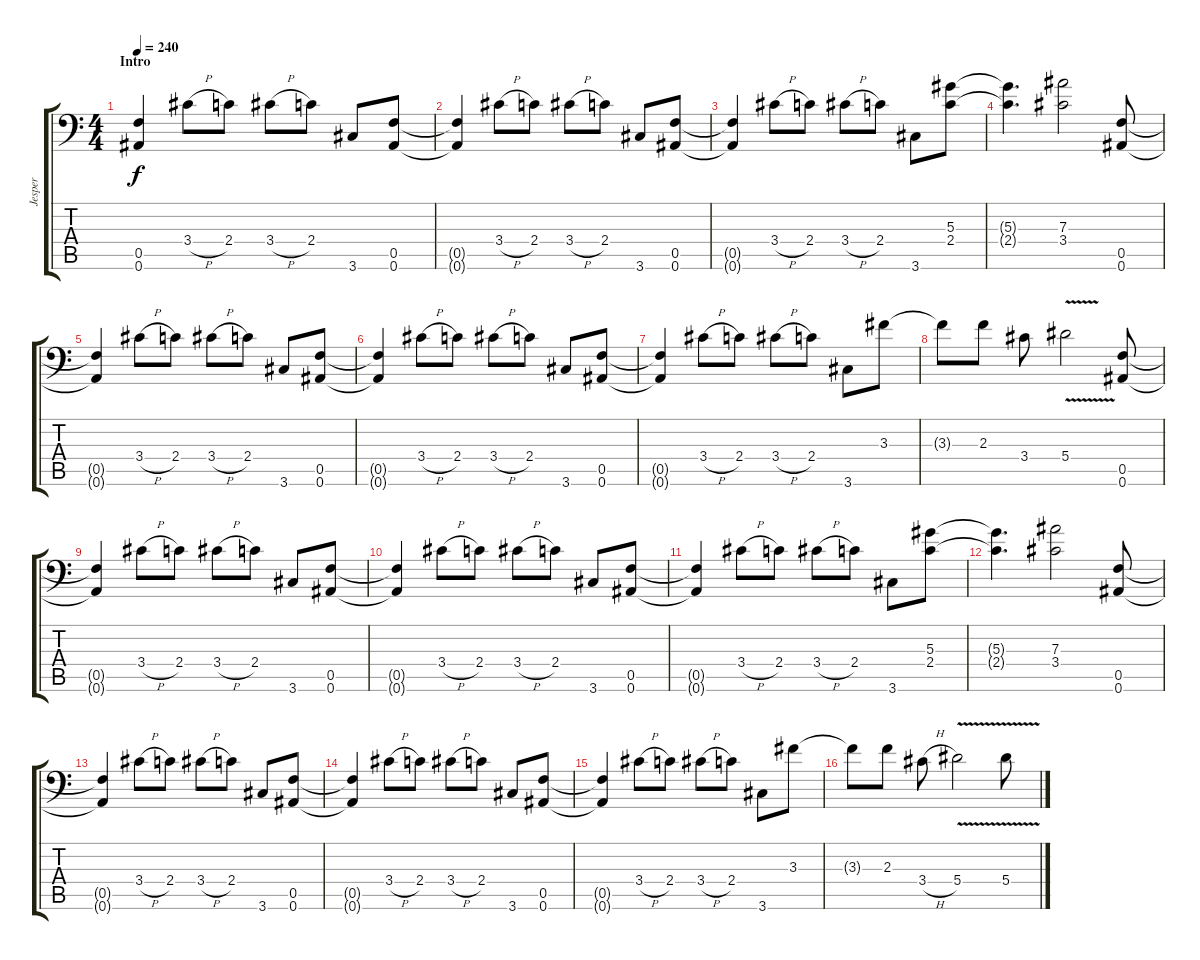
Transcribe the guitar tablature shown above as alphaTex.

\track ("Jesper" "Jesper") {instrument distortionguitar}
\staff {score tabs}
\tuning (C4 G3 Eb3 Bb2 F2 Bb1) {hide}
\ts (4 4)
\section ("" "Intro")
\tempo 240
\clef f4
\ks c
(0.5 0.6).4{dy f instrument distortionguitar} 3.4{h}.8 2.4.8 3.4{h}.8 2.4.8 3.6.8 (0.5 0.6).8 |
(0.5{t} 0.6{t}).4 3.4{h}.8 2.4.8 3.4{h}.8 2.4.8 3.6.8 (0.5 0.6).8 |
(0.5{t} 0.6{t}).4 3.4{h}.8 2.4.8 3.4{h}.8 2.4.8 3.6.8 (5.3 2.4).8 |
(5.3{t} 2.4{t}).4{d} (7.3 3.4).2 (0.5 0.6).8 |
(0.5{t} 0.6{t}).4 3.4{h}.8 2.4.8 3.4{h}.8 2.4.8 3.6.8 (0.5 0.6).8 |
(0.5{t} 0.6{t}).4 3.4{h}.8 2.4.8 3.4{h}.8 2.4.8 3.6.8 (0.5 0.6).8 |
(0.5{t} 0.6{t}).4 3.4{h}.8 2.4.8 3.4{h}.8 2.4.8 3.6.8 3.3.8 |
3.3{t}.8 2.3.8 3.4.8 5.4{v}.2 (0.5 0.6).8 |
(0.5{t} 0.6{t}).4 3.4{h}.8 2.4.8 3.4{h}.8 2.4.8 3.6.8 (0.5 0.6).8 |
(0.5{t} 0.6{t}).4 3.4{h}.8 2.4.8 3.4{h}.8 2.4.8 3.6.8 (0.5 0.6).8 |
(0.5{t} 0.6{t}).4 3.4{h}.8 2.4.8 3.4{h}.8 2.4.8 3.6.8 (5.3 2.4).8 |
(5.3{t} 2.4{t}).4{d} (7.3 3.4).2 (0.5 0.6).8 |
(0.5{t} 0.6{t}).4 3.4{h}.8 2.4.8 3.4{h}.8 2.4.8 3.6.8 (0.5 0.6).8 |
(0.5{t} 0.6{t}).4 3.4{h}.8 2.4.8 3.4{h}.8 2.4.8 3.6.8 (0.5 0.6).8 |
(0.5{t} 0.6{t}).4 3.4{h}.8 2.4.8 3.4{h}.8 2.4.8 3.6.8 3.3.8 |
3.3{t}.8 2.3.8 3.4{h}.8 5.4{v}.2 5.4{v}.8
